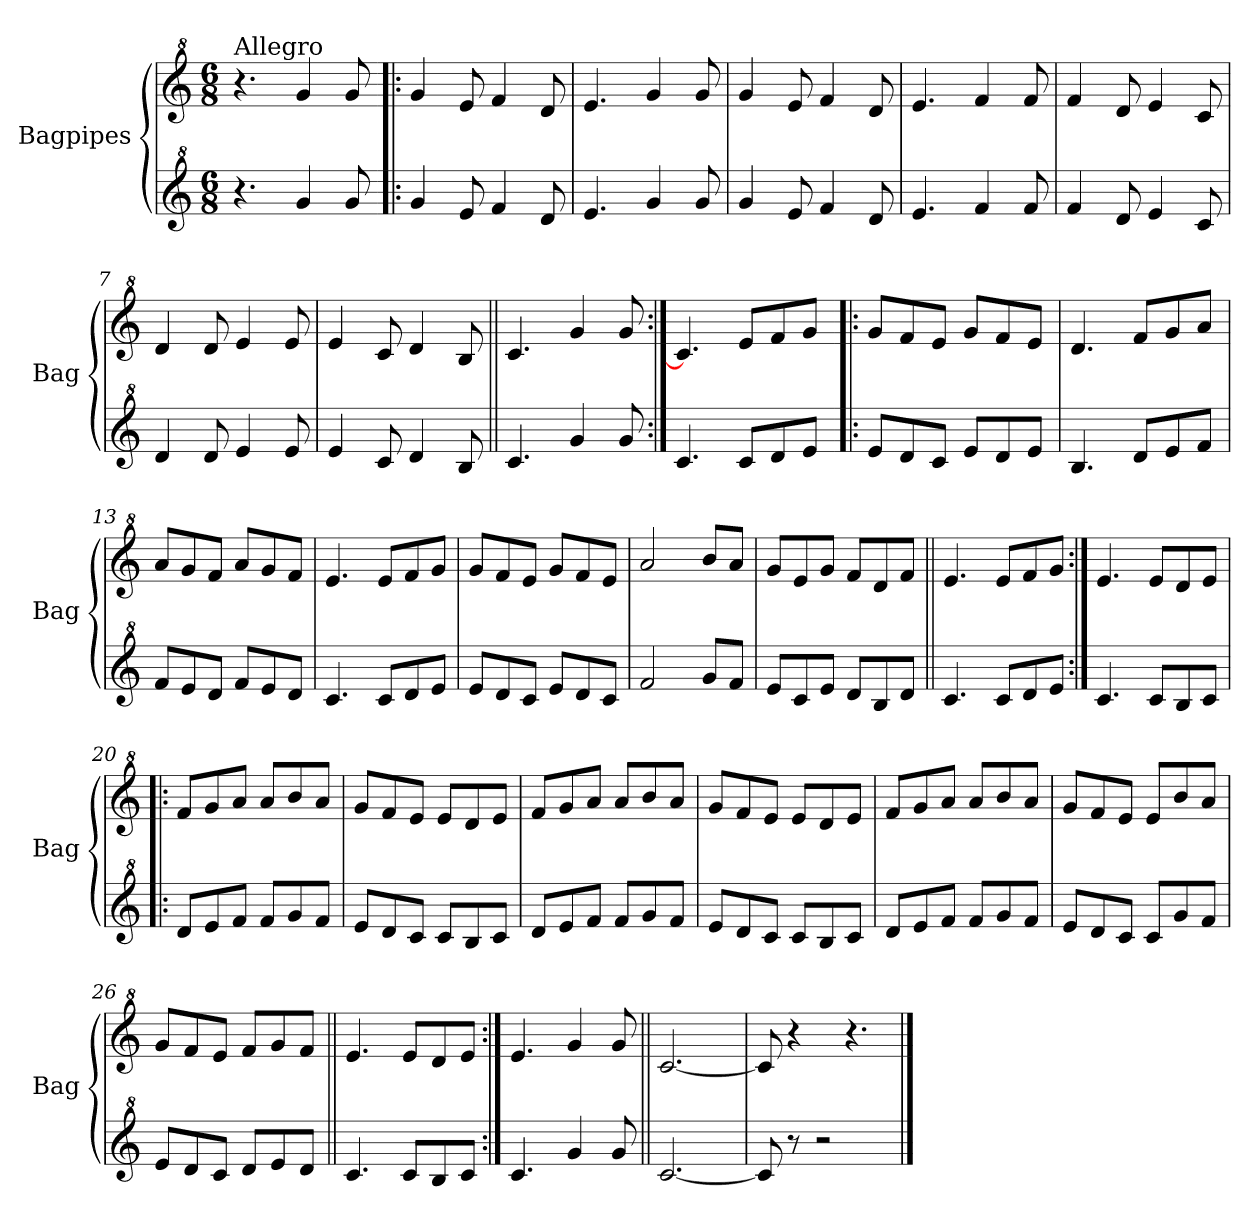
**kern	**kern
*part2	*part1
*staff2	*staff1
*I"Bagpipes	*I"Bagpipes
*I'Bag	*I'Bag
*clefG^2	*clefG^2
*k[]	*k[]
*C:	*C:
*M6/8	*M6/8
=1	=1
!	!LO:TX:a:t=Allegro
4.r	4.r
4gg/	4gg/
8gg/	8gg/
=2!|:	=2!|:
4gg/	4gg/
8ee/	8ee/
4ff/	4ff/
8dd/	8dd/
=3	=3
4.ee/	4.ee/
4gg/	4gg/
8gg/	8gg/
=4	=4
4gg/	4gg/
8ee/	8ee/
4ff/	4ff/
8dd/	8dd/
=5	=5
4.ee/	4.ee/
4ff/	4ff/
8ff/	8ff/
=6	=6
4ff/	4ff/
8dd/	8dd/
4ee/	4ee/
8cc/	8cc/
=7	=7
4dd/	4dd/
8dd/	8dd/
4ee/	4ee/
8ee/	8ee/
=8	=8
4ee/	4ee/
8cc/	8cc/
4dd/	4dd/
8b/	8b/
!!LO:LB:g=z
=9||	=9||
4.cc/	4.cc/
4gg/	4gg/
8gg/	8gg/
=10:|!	=10:|!
4.cc/	4.cc/]
8cc/L	8ee/L
8dd/	8ff/
8ee/J	8gg/J
=11!|:	=11!|:
8ee/L	8gg/L
8dd/	8ff/
8cc/J	8ee/J
8ee/L	8gg/L
8dd/	8ff/
8ee/J	8ee/J
=12	=12
4.b/	4.dd/
8dd/L	8ff/L
8ee/	8gg/
8ff/J	8aa/J
=13	=13
8ff/L	8aa/L
8ee/	8gg/
8dd/J	8ff/J
8ff/L	8aa/L
8ee/	8gg/
8dd/J	8ff/J
=14	=14
4.cc/	4.ee/
8cc/L	8ee/L
8dd/	8ff/
8ee/J	8gg/J
=15	=15
8ee/L	8gg/L
8dd/	8ff/
8cc/J	8ee/J
8ee/L	8gg/L
8dd/	8ff/
8cc/J	8ee/J
!!LO:LB:g=z
=16	=16
2ff/	2aa/
8gg/L	8bb/L
8ff/J	8aa/J
=17	=17
8ee/L	8gg/L
8cc/	8ee/
8ee/J	8gg/J
8dd/L	8ff/L
8b/	8dd/
8dd/J	8ff/J
=18||	=18||
4.cc/	4.ee/
8cc/L	8ee/L
8dd/	8ff/
8ee/J	8gg/J
=19:|!	=19:|!
4.cc/	4.ee/
8cc/L	8ee/L
8b/	8dd/
8cc/J	8ee/J
=20!|:	=20!|:
8dd/L	8ff/L
8ee/	8gg/
8ff/J	8aa/J
8ff/L	8aa/L
8gg/	8bb/
8ff/J	8aa/J
=21	=21
8ee/L	8gg/L
8dd/	8ff/
8cc/J	8ee/J
8cc/L	8ee/L
8b/	8dd/
8cc/J	8ee/J
=22	=22
8dd/L	8ff/L
8ee/	8gg/
8ff/J	8aa/J
8ff/L	8aa/L
8gg/	8bb/
8ff/J	8aa/J
!!LO:LB:g=z
=23	=23
8ee/L	8gg/L
8dd/	8ff/
8cc/J	8ee/J
8cc/L	8ee/L
8b/	8dd/
8cc/J	8ee/J
=24	=24
8dd/L	8ff/L
8ee/	8gg/
8ff/J	8aa/J
8ff/L	8aa/L
8gg/	8bb/
8ff/J	8aa/J
=25	=25
8ee/L	8gg/L
8dd/	8ff/
8cc/J	8ee/J
8cc/L	8ee/L
8gg/	8bb/
8ff/J	8aa/J
=26	=26
8ee/L	8gg/L
8dd/	8ff/
8cc/J	8ee/J
8dd/L	8ff/L
8ee/	8gg/
8dd/J	8ff/J
=27||	=27||
4.cc/	4.ee/
8cc/L	8ee/L
8b/	8dd/
8cc/J	8ee/J
=28:|!	=28:|!
4.cc/	4.ee/
4gg/	4gg/
8gg/	8gg/
=29||	=29||
[2.cc/	[2.cc/
!!LO:LB:g=z
=30	=30
8cc/]	8cc/]
8r	4r
2r	.
.	4.r
==	==
*-	*-
